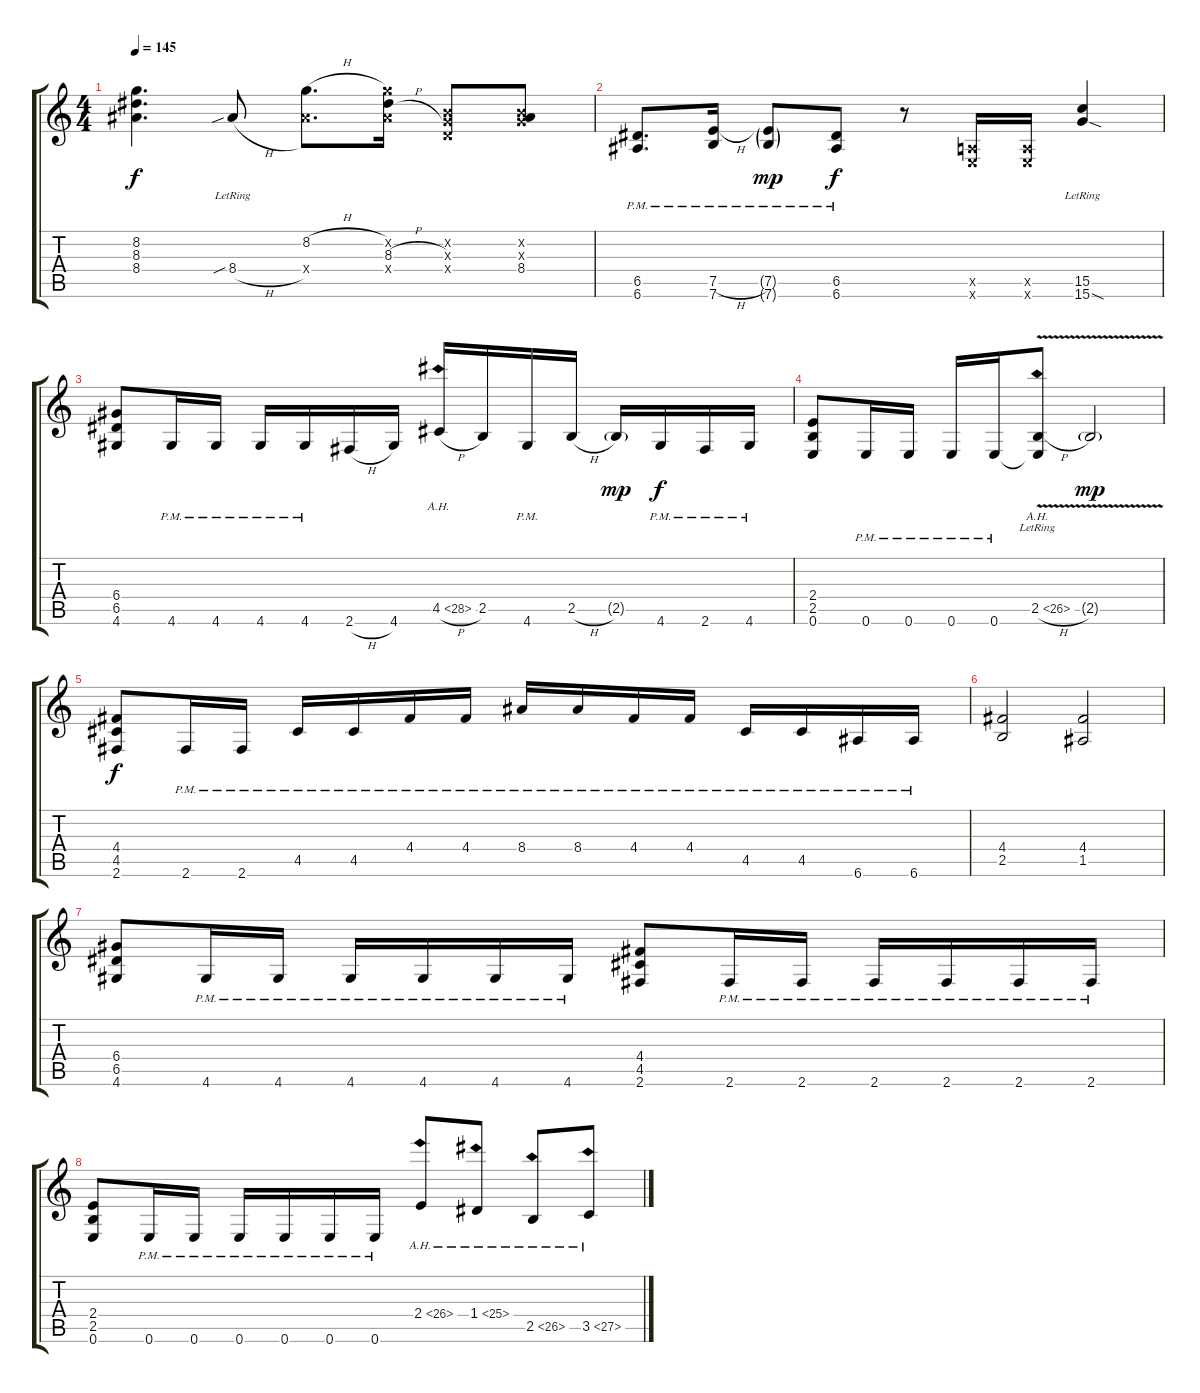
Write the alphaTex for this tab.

\track "" {instrument overdrivenguitar}
\staff {score tabs}
\tuning (E4 B3 G3 D3 A2 E2) {hide}
\ts (4 4)
\tempo 145
\clef g2
\ks c
(8.2 8.3 8.4).4{d dy f} 8.4{sib h lr}.8 (8.2{h} 8.4{x}).8{d} (8.2{x} 8.3{h} 8.4{x}).16 (0.2{x} 0.3{x} 0.4{x}).8 (0.2{x} 0.3{x} 8.4).8 |
(6.5{pm} 6.6{pm}).8{d} (7.5{h pm} 7.6{pm}).16 (7.5{g pm} 7.6{g pm}).8{dy mp} (6.5{pm} 6.6{pm}).8{dy f} r.8 (0.5{x} 0.6{x}).16 (0.5{x} 0.6{x}).16 (15.5 15.6{sod lr}).4 |
(6.4 6.5 4.6).8 4.6{pm}.16 4.6{pm}.16 4.6{pm}.16 4.6{pm}.16 2.6{h}.16 4.6.16 4.5{ah 24 h}.16 2.5.16 4.6{pm}.16 2.5{h}.16 2.5{g}.16{dy mp} 4.6{pm}.16{dy f} 2.6{pm}.16 4.6{pm}.16 |
(2.4 2.5 0.6).8 0.6{pm}.16 0.6{pm}.16 0.6{pm}.16 0.6{pm}.16 (2.5{ah 24 v h lr} 0.6{t}).8 2.5{v g}.2{dy mp} |
(4.4 4.5 2.6).8{dy f} 2.6{pm}.16 2.6{pm}.16 4.5{pm}.16 4.5{pm}.16 4.4{pm}.16 4.4{pm}.16 8.4{pm}.16 8.4{pm}.16 4.4{pm}.16 4.4{pm}.16 4.5{pm}.16 4.5{pm}.16 6.6{pm}.16 6.6{pm}.16 |
(4.4 2.5).2 (4.4 1.5).2 |
(6.4 6.5 4.6).8 4.6{pm}.16 4.6{pm}.16 4.6{pm}.16 4.6{pm}.16 4.6{pm}.16 4.6{pm}.16 (4.4 4.5 2.6).8 2.6{pm}.16 2.6{pm}.16 2.6{pm}.16 2.6{pm}.16 2.6{pm}.16 2.6{pm}.16 |
(2.4 2.5 0.6).8 0.6{pm}.16 0.6{pm}.16 0.6{pm}.16 0.6{pm}.16 0.6{pm}.16 0.6{pm}.16 2.4{ah 24}.8 1.4{ah 24}.8 2.5{ah 24}.8 3.5{ah 24}.8
